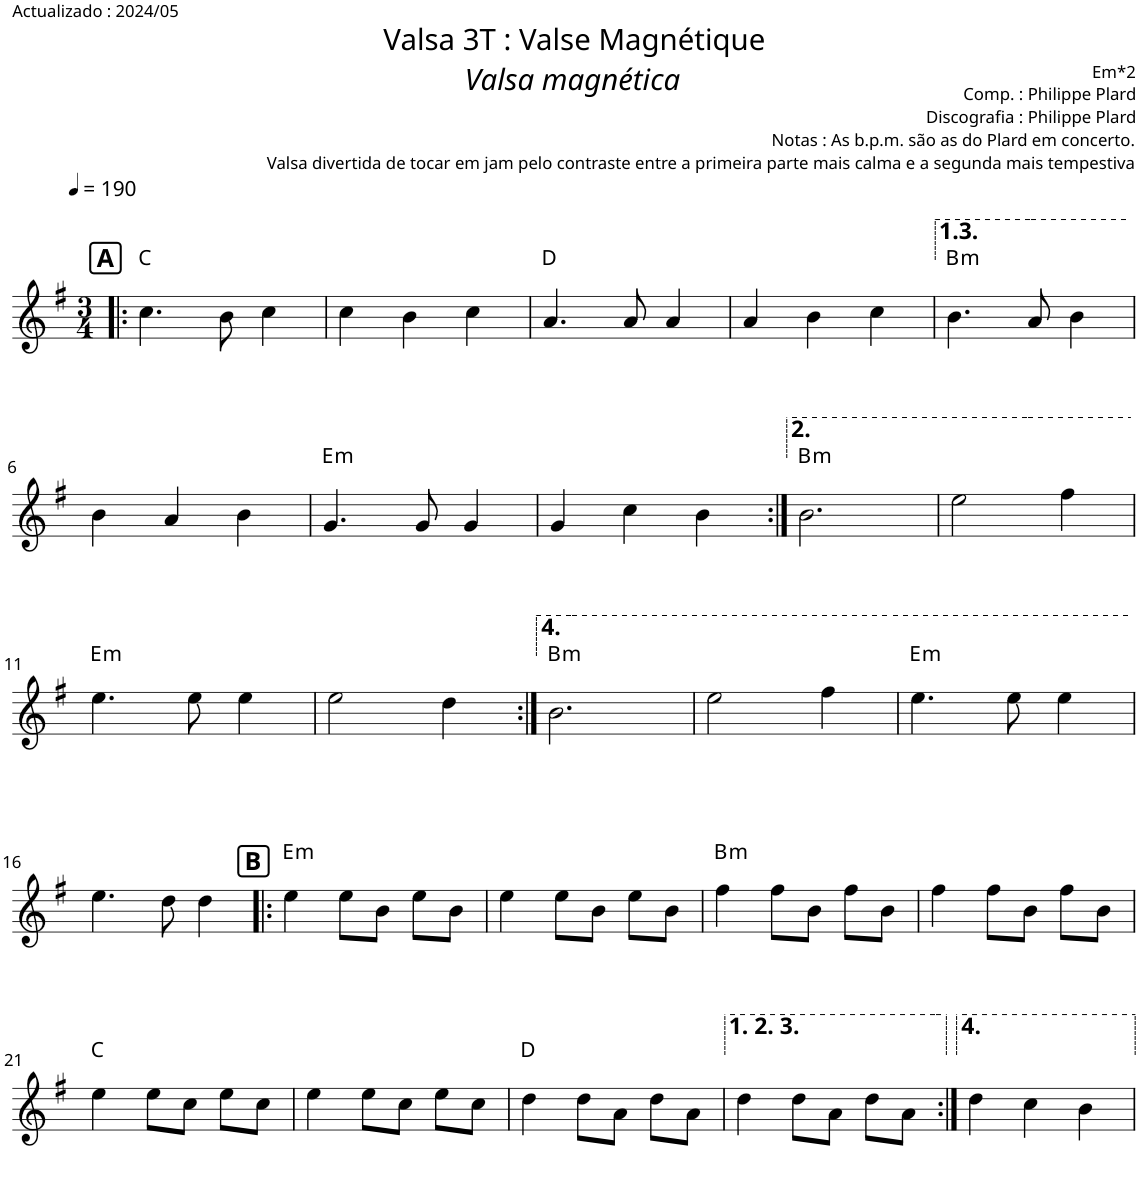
**kern	**harte
*part1	*part1
*staff1	*
*I"Piano	*
*I'Pno.	*
*clefG2	*
*k[f#]	*
*M3/4	*
*MM190	*
!!LO:REH:place=s1:a:B:cj:fs=12:t=A
=1!|:	=1!|:
4.cc\	C:maj
8b\	.
4cc\	.
=2	=2
4cc\	.
4b\	.
4cc\	.
=3	=3
4.a/	D:maj
8a/	.
4a/	.
=4	=4
4a/	.
4b\	.
4cc\	.
=5	=5
!	!LO:H:kt=m
4.b\	B:min
8a/	.
4b\	.
!!LO:LB:g=z
=6	=6
4b\	.
4a/	.
4b\	.
=7	=7
!	!LO:H:kt=m
4.g/	E:min
8g/	.
4g/	.
=8	=8
4g/	.
4cc\	.
4b\	.
=9:|!	=9:|!
!	!LO:H:kt=m
2.b\	B:min
=10	=10
2ee\	.
4ff#\	.
!!LO:LB:g=z
=11	=11
!	!LO:H:kt=m
4.ee\	E:min
8ee\	.
4ee\	.
=12	=12
2ee\	.
4dd\	.
=13:|!	=13:|!
!	!LO:H:kt=m
2.b\	B:min
=14	=14
2ee\	.
4ff#\	.
=15	=15
!	!LO:H:kt=m
4.ee\	E:min
8ee\	.
4ee\	.
!!LO:LB:g=z
=16	=16
4.ee\	.
8dd\	.
4dd\	.
!!LO:REH:place=s1:a:B:cj:fs=12:t=B
=17!|:	=17!|:
!	!LO:H:kt=m
4ee\	E:min
8ee\L	.
8b\J	.
8ee\L	.
8b\J	.
=18	=18
4ee\	.
8ee\L	.
8b\J	.
8ee\L	.
8b\J	.
=19	=19
!	!LO:H:kt=m
4ff#\	B:min
8ff#\L	.
8b\J	.
8ff#\L	.
8b\J	.
=20	=20
4ff#\	.
8ff#\L	.
8b\J	.
8ff#\L	.
8b\J	.
!!LO:LB:g=z
=21	=21
4ee\	C:maj
8ee\L	.
8cc\J	.
8ee\L	.
8cc\J	.
=22	=22
4ee\	.
8ee\L	.
8cc\J	.
8ee\L	.
8cc\J	.
=23	=23
4dd\	D:maj
8dd\L	.
8a\J	.
8dd\L	.
8a\J	.
=24	=24
4dd\	.
8dd\L	.
8a\J	.
8dd\L	.
8a\J	.
=25:|!	=25:|!
4dd\	.
4cc\	.
4b\	.
=	=
*-	*-
